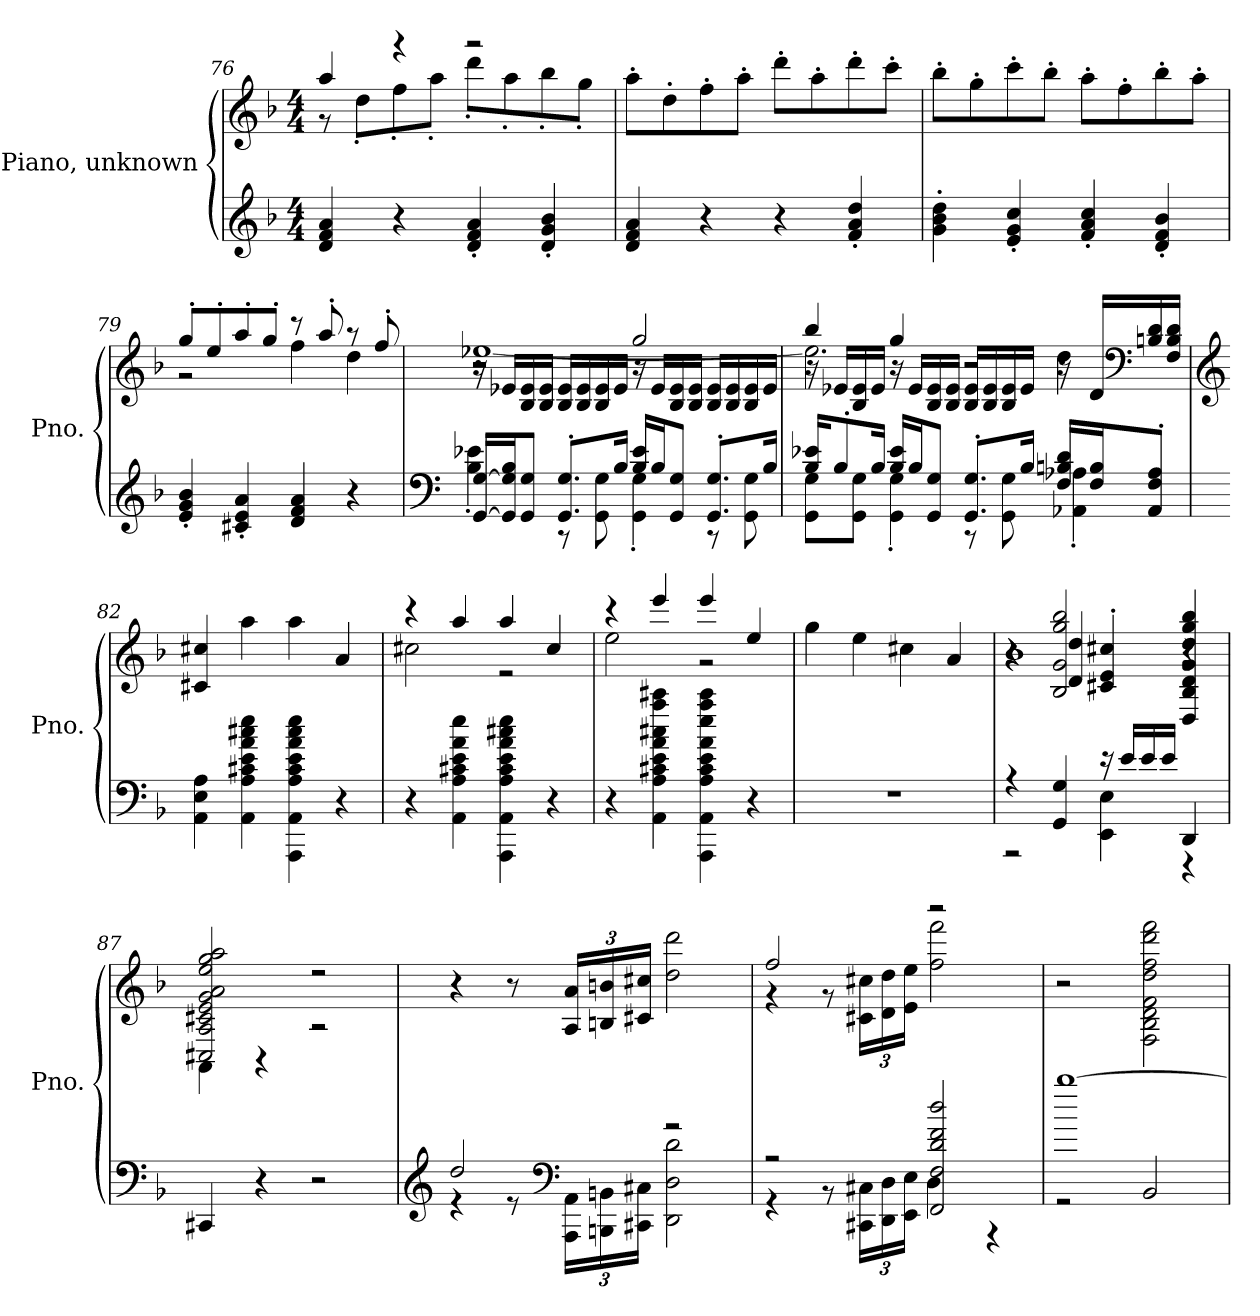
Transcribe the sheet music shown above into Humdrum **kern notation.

**kern	**kern
*part1	*part1
*staff2	*staff1
*I"Piano, unknown	*
*I'Pno.	*
!!LO:LB:g=z
*clefG2	*clefG2
*k[b-]	*k[b-]
*M4/4	*M4/4
=76	=76
*	*^
4d/ 4f/ 4a/	4aa/	8r
.	.	8dd'\L
4r	4r	8ff'\
.	.	8aa'\J
4d/' 4f/' 4a/'	2r	8ddd'\L
.	.	8aa'\
4d/' 4g/' 4b-/'	.	8bb-'\
.	.	8gg'\J
*	*v	*v
=77	=77
4d/ 4f/ 4a/	8aa'\L
.	8dd'\
4r	8ff'\
.	8aa'\J
4r	8ddd'\L
.	8aa'\
4f/' 4a/' 4dd/'	8ddd'\
.	8ccc'\J
=78	=78
4g\' 4b-\' 4dd\'	8bb-'\L
.	8gg'\
4e/' 4g/' 4cc/'	8ccc'\
.	8bb-'\J
4f/' 4a/' 4cc/'	8aa'\L
.	8ff'\
4d/' 4f/' 4b-/'	8bb-'\
.	8aa'\J
=79	=79
*	*^
4e/' 4g/' 4b-/'	8gg'/L	2r
.	8ee'/	.
4c#X/' 4e/' 4a/'	8aa'/	.
.	8gg'/J	.
4d/ 4f/ 4a/	8r	4ff\
.	8aa'/	.
4r	8r	4dd\
.	8ff'/	.
*	*v	*v
!!LO:LB:g=z
=80	=80
*clefF4	*
*^	*^
*	*	*	*^
[16GG/ [16G/LL	4B-\' 4e-X\'	2r	[1ee-X	16r
16GG/] 16G/] 16B-/J	.	.	.	16e-X/LL
8GG/ 8G/J	.	.	.	16B-/ 16e-/
.	.	.	.	16B-/ 16e-/JJ
8.GG/' 8.G/'L	8r	.	.	16B-/ 16e-/LL
.	.	.	.	16B-/ 16e-/
.	8GG\ 8G\	.	.	16B-/ 16e-/
16B-/Jk	.	.	.	16e-/JJ
16B-/ 16e-/LL	4GG\' 4G\'	2gg/	.	16r
16B-/J	.	.	.	16e-/LL
8GG/ 8G/J	.	.	.	16B-/ 16e-/
.	.	.	.	16B-/ 16e-/JJ
8.GG/' 8.G/'L	8r	.	.	16B-/ 16e-/LL
.	.	.	.	16B-/ 16e-/
.	8GG\ 8G\	.	.	16B-/ 16e-/
16B-/Jk	.	.	.	16e-/JJ
=81	=81	=81	=81	=81
16B-/ 16e-X/KL	8GG\ 8G\L	4bb-/	2.ee-\]	16r
8B-'/	.	.	.	16e-X/LL
.	8GG\ 8G\J	.	.	16B-/ 16e-/
16B-/Jk	.	.	.	16e-/JJ
16B-/ 16e-/LL	4GG\' 4G\'	4gg/	.	16r
16B-/J	.	.	.	16e-/LL
8GG/ 8G/J	.	.	.	16B-/ 16e-/
.	.	.	.	16B-/ 16e-/JJ
8.GG/' 8.G/'L	8r	2r	.	16B-/ 16e-/LL
.	.	.	.	16B-/ 16e-/
.	8GG\ 8G\	.	.	16B-/ 16e-/
16B-/Jk	.	.	.	16e-/JJ
16F/ 16Bn/ 16d/LL	4AA-X\' 4A-X\'	.	4dd\	16r
16F/ 16B/J	.	.	.	16d/LL
*	*	*clefF4	*	*
8AA-/' 8F/' 8A-/'J	.	.	.	16Bn/ 16d/
.	.	.	.	16F/ 16B/ 16d/JJ
*v	*v	*	*	*
*	*v	*v	*v
!!LO:LB:g=z
=82	=82
*	*clefG2
4AA\ 4E\ 4A\	4c#X/ 4cc#X/
4AA\ 4A\ 4c#X\ 4e\ 4a\ 4cc#X\ 4ee\	4aa\
4AAA\ 4AA\ 4A\ 4c#\ 4e\ 4a\ 4cc#\ 4ee\	4aa\
4r	4a/
=83	=83
*	*^
4r	4r	2cc#X\
4AA\ 4A\ 4c#X\ 4e\ 4a\ 4ee\	4aa/	.
4AAA\ 4AA\ 4A\ 4c#\ 4e\ 4a\ 4cc#X\ 4ee\	4aa/	2r
4r	4cc#/	.
=84	=84	=84
4r	4r	2ee\
4AA\ 4A\ 4c#X\ 4e\ 4a\ 4cc#X\ 4aa\ 4ccc#X\	4eee/	.
4AAA\ 4AA\ 4A\ 4c#\ 4e\ 4a\ 4ee\ 4aa\ 4ccc#\	4eee/	2r
4r	4ee/	.
*	*v	*v
=85	=85
1r	4gg\
.	4ee\
.	4cc#X\
.	4a/
=86	=86
*^	*^
*	*	*	*^
4r	2r	4r	1b-	4r
4GG/ 4G/	.	2B-/ 2g/ 2gg/ 2bb-/	.	4d/ 4dd/
16r	4EE\ 4E\	.	.	4c#X/' 4e/' 4cc#X/'
16e/LL	.	.	.	.
16e/	.	.	.	.
16e/JJ	.	.	.	.
4DD/	4r	4r	.	4D/ 4B-/ 4d/ 4g/ 4dd/ 4gg/ 4bb-/
*v	*v	*	*	*
*	*	*v	*v
=87	=87	=87
4CC#X/	2C#X/ 2A/ 2c#X/ 2e/ 2g/ 2a/ 2ee/ 2gg/ 2aa/	4AA\
4r	.	4r
2r	2r	2r
*	*v	*v
!!LO:LB:g=z
=88	=88
*clefG2	*
*^	*
2dd/	4r	4r
.	8r	8r
*clefF4	*	*
*	*Xbrackettup	*Xbrackettup
.	24AAA\ 24AA\LL	24A/ 24a/LL
.	24BBBn\ 24BBn\	24Bn/ 24bn/
.	24CC#X\ 24C#X\JJ	24c#X/ 24cc#X/JJ
2r	2DD\ 2D\ 2d\	2dd\ 2ddd\
=89	=89	=89
*	*	*^
2r	4r	2ff/	4r
.	8r	.	8r
.	24CC#X\ 24C#X\LL	.	24c#X\ 24cc#X\LL
.	24DD\ 24D\	.	24d\ 24dd\
.	24EE\ 24E\JJ	.	24e\ 24ee\JJ
2FF/ 2F/ 2d/ 2f/ 2dd/	4D\	2r	2ff\ 2fff\
.	4r	.	.
*	*	*v	*v
=90	=90	=90
[1bb-	2r	2r
.	2BB-/	2F\ 2B-\ 2d\ 2f\ 2dd\ 2ff\ 2ddd\ 2fff\
*v	*v	*
=	=
*-	*-
